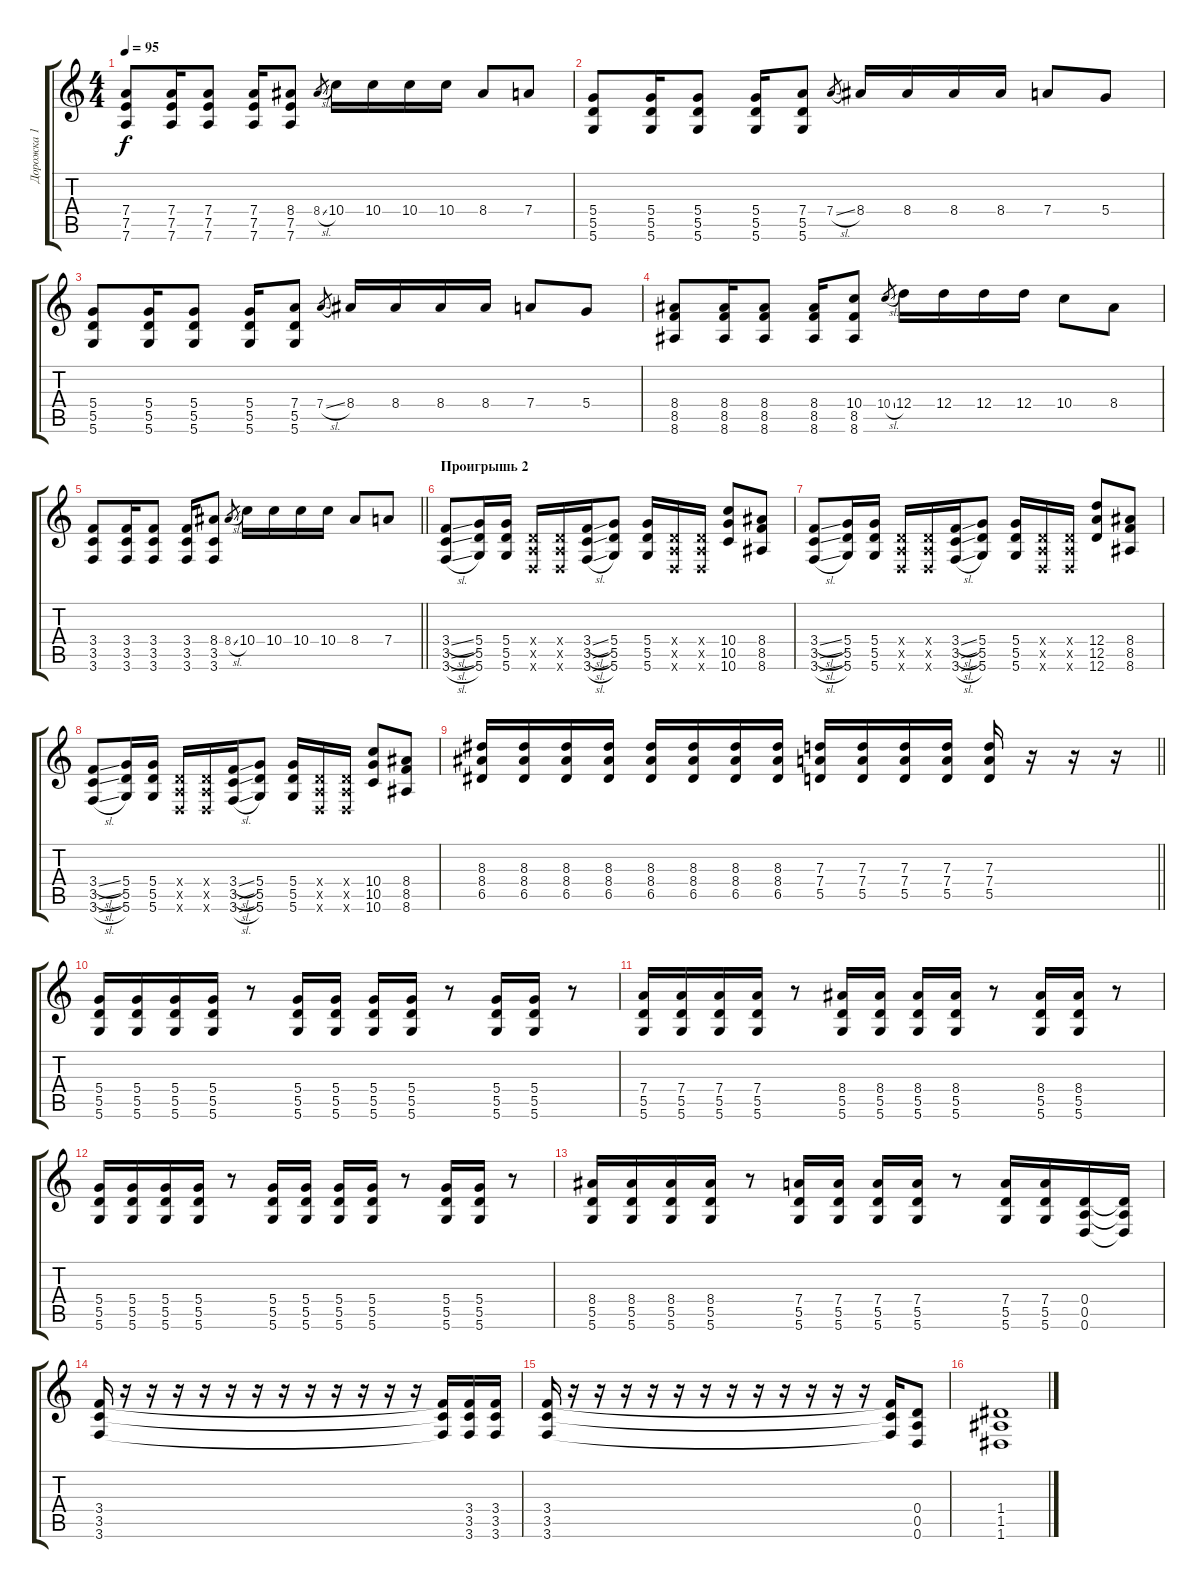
\track ("Дорожка 1" "Дорожка 1") {instrument distortionguitar}
\staff {score tabs}
\tuning (E4 B3 G3 D3 A2 D2) {hide}
\ts (4 4)
\tempo 95
\clef g2
\ks c
(7.4 7.5 7.6).8{dy f} (7.4 7.5 7.6).16 (7.4 7.5 7.6).8 (7.4 7.5 7.6).16 (8.4 7.5 7.6).8 8.4{sl}.8{gr} 10.4.16 10.4.16 10.4.16 10.4.16 8.4.8 7.4.8 |
(5.4 5.5 5.6).8 (5.4 5.5 5.6).16 (5.4 5.5 5.6).8 (5.4 5.5 5.6).16 (7.4 5.5 5.6).8 7.4{sl}.8{gr} 8.4.16 8.4.16 8.4.16 8.4.16 7.4.8 5.4.8 |
(5.4 5.5 5.6).8 (5.4 5.5 5.6).16 (5.4 5.5 5.6).8 (5.4 5.5 5.6).16 (7.4 5.5 5.6).8 7.4{sl}.8{gr} 8.4.16 8.4.16 8.4.16 8.4.16 7.4.8 5.4.8 |
(8.4 8.5 8.6).8 (8.4 8.5 8.6).16 (8.4 8.5 8.6).8 (8.4 8.5 8.6).16 (10.4 8.5 8.6).8 10.4{sl}.8{gr} 12.4.16 12.4.16 12.4.16 12.4.16 10.4.8 8.4.8 |
\barLineRight lightlight
(3.4 3.5 3.6).8 (3.4 3.5 3.6).16 (3.4 3.5 3.6).8 (3.4 3.5 3.6).16 (8.4 3.5 3.6).8 8.4{sl}.8{gr} 10.4.16 10.4.16 10.4.16 10.4.16 8.4.8 7.4.8 |
\section ("" "Проигрышь 2")
(3.4{sl} 3.5{sl} 3.6{sl}).8 (5.4 5.5 5.6).16 (5.4 5.5 5.6).16 (0.4{x} 0.5{x} 0.6{x}).16 (0.4{x} 0.5{x} 0.6{x}).16 (3.4{sl} 3.5{sl} 3.6{sl}).16 (5.4 5.5 5.6).8 (5.4 5.5 5.6).16 (0.4{x} 0.5{x} 0.6{x}).16 (0.4{x} 0.5{x} 0.6{x}).16 (10.4 10.5 10.6).8 (8.4 8.5 8.6).8 |
(3.4{sl} 3.5{sl} 3.6{sl}).8 (5.4 5.5 5.6).16 (5.4 5.5 5.6).16 (0.4{x} 0.5{x} 0.6{x}).16 (0.4{x} 0.5{x} 0.6{x}).16 (3.4{sl} 3.5{sl} 3.6{sl}).16 (5.4 5.5 5.6).8 (5.4 5.5 5.6).16 (0.4{x} 0.5{x} 0.6{x}).16 (0.4{x} 0.5{x} 0.6{x}).16 (12.4 12.5 12.6).8 (8.4 8.5 8.6).8 |
(3.4{sl} 3.5{sl} 3.6{sl}).8 (5.4 5.5 5.6).16 (5.4 5.5 5.6).16 (0.4{x} 0.5{x} 0.6{x}).16 (0.4{x} 0.5{x} 0.6{x}).16 (3.4{sl} 3.5{sl} 3.6{sl}).16 (5.4 5.5 5.6).8 (5.4 5.5 5.6).16 (0.4{x} 0.5{x} 0.6{x}).16 (0.4{x} 0.5{x} 0.6{x}).16 (10.4 10.5 10.6).8 (8.4 8.5 8.6).8 |
\barLineRight lightlight
(8.3 8.4 6.5).16 (8.3 8.4 6.5).16 (8.3 8.4 6.5).16 (8.3 8.4 6.5).16 (8.3 8.4 6.5).16 (8.3 8.4 6.5).16 (8.3 8.4 6.5).16 (8.3 8.4 6.5).16 (7.3 7.4 5.5).16 (7.3 7.4 5.5).16 (7.3 7.4 5.5).16 (7.3 7.4 5.5).16 (7.3 7.4 5.5).16 r.16 r.16 r.16 |
(5.4 5.5 5.6).16 (5.4 5.5 5.6).16 (5.4 5.5 5.6).16 (5.4 5.5 5.6).16 r.8 (5.4 5.5 5.6).16 (5.4 5.5 5.6).16 (5.4 5.5 5.6).16 (5.4 5.5 5.6).16 r.8 (5.4 5.5 5.6).16 (5.4 5.5 5.6).16 r.8 |
(7.4 5.5 5.6).16 (7.4 5.5 5.6).16 (7.4 5.5 5.6).16 (7.4 5.5 5.6).16 r.8 (8.4 5.5 5.6).16 (8.4 5.5 5.6).16 (8.4 5.5 5.6).16 (8.4 5.5 5.6).16 r.8 (8.4 5.5 5.6).16 (8.4 5.5 5.6).16 r.8 |
(5.4 5.5 5.6).16 (5.4 5.5 5.6).16 (5.4 5.5 5.6).16 (5.4 5.5 5.6).16 r.8 (5.4 5.5 5.6).16 (5.4 5.5 5.6).16 (5.4 5.5 5.6).16 (5.4 5.5 5.6).16 r.8 (5.4 5.5 5.6).16 (5.4 5.5 5.6).16 r.8 |
(8.4 5.5 5.6).16 (8.4 5.5 5.6).16 (8.4 5.5 5.6).16 (8.4 5.5 5.6).16 r.8 (7.4 5.5 5.6).16 (7.4 5.5 5.6).16 (7.4 5.5 5.6).16 (7.4 5.5 5.6).16 r.8 (7.4 5.5 5.6).16 (7.4 5.5 5.6).16 (0.4 0.5 0.6).16 (0.4{t} 0.5{t} 0.6{t}).16 |
(3.4 3.5 3.6).16 r.16 r.16 r.16 r.16 r.16 r.16 r.16 r.16 r.16 r.16 r.16 r.16 (3.4{t} 3.5{t} 3.6{t}).16 (3.4 3.5 3.6).16 (3.4 3.5 3.6).16 |
(3.4 3.5 3.6).16 r.16 r.16 r.16 r.16 r.16 r.16 r.16 r.16 r.16 r.16 r.16 r.16 (3.4{t} 3.5{t} 3.6{t}).16 (0.4 0.5 0.6).8 |
(1.4 1.5 1.6).1
